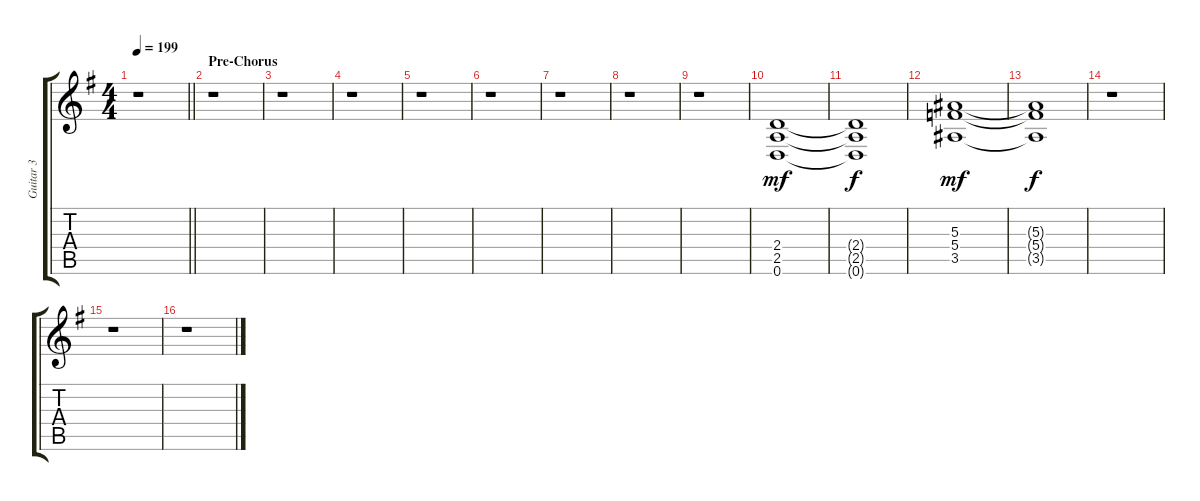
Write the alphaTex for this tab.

\track ("Guitar 3" "Guitar 3") {instrument distortionguitar}
\staff {score tabs}
\tuning (D4 A3 F3 C3 G2 D2) {hide}
\ts (4 4)
\tempo 199
\clef g2
\barLineRight lightlight
\ks eminor
r.1{dy f} |
\section ("" "Pre-Chorus")
r.1 |
r.1 |
r.1 |
r.1 |
r.1 |
r.1 |
r.1 |
r.1 |
(2.4 2.5 0.6).1{dy mf} |
(2.4{t} 2.5{t} 0.6{t}).1{dy f} |
(5.3 5.4 3.5).1{dy mf} |
(5.3{t} 5.4{t} 3.5{t}).1{dy f} |
r.1 |
r.1 |
r.1
